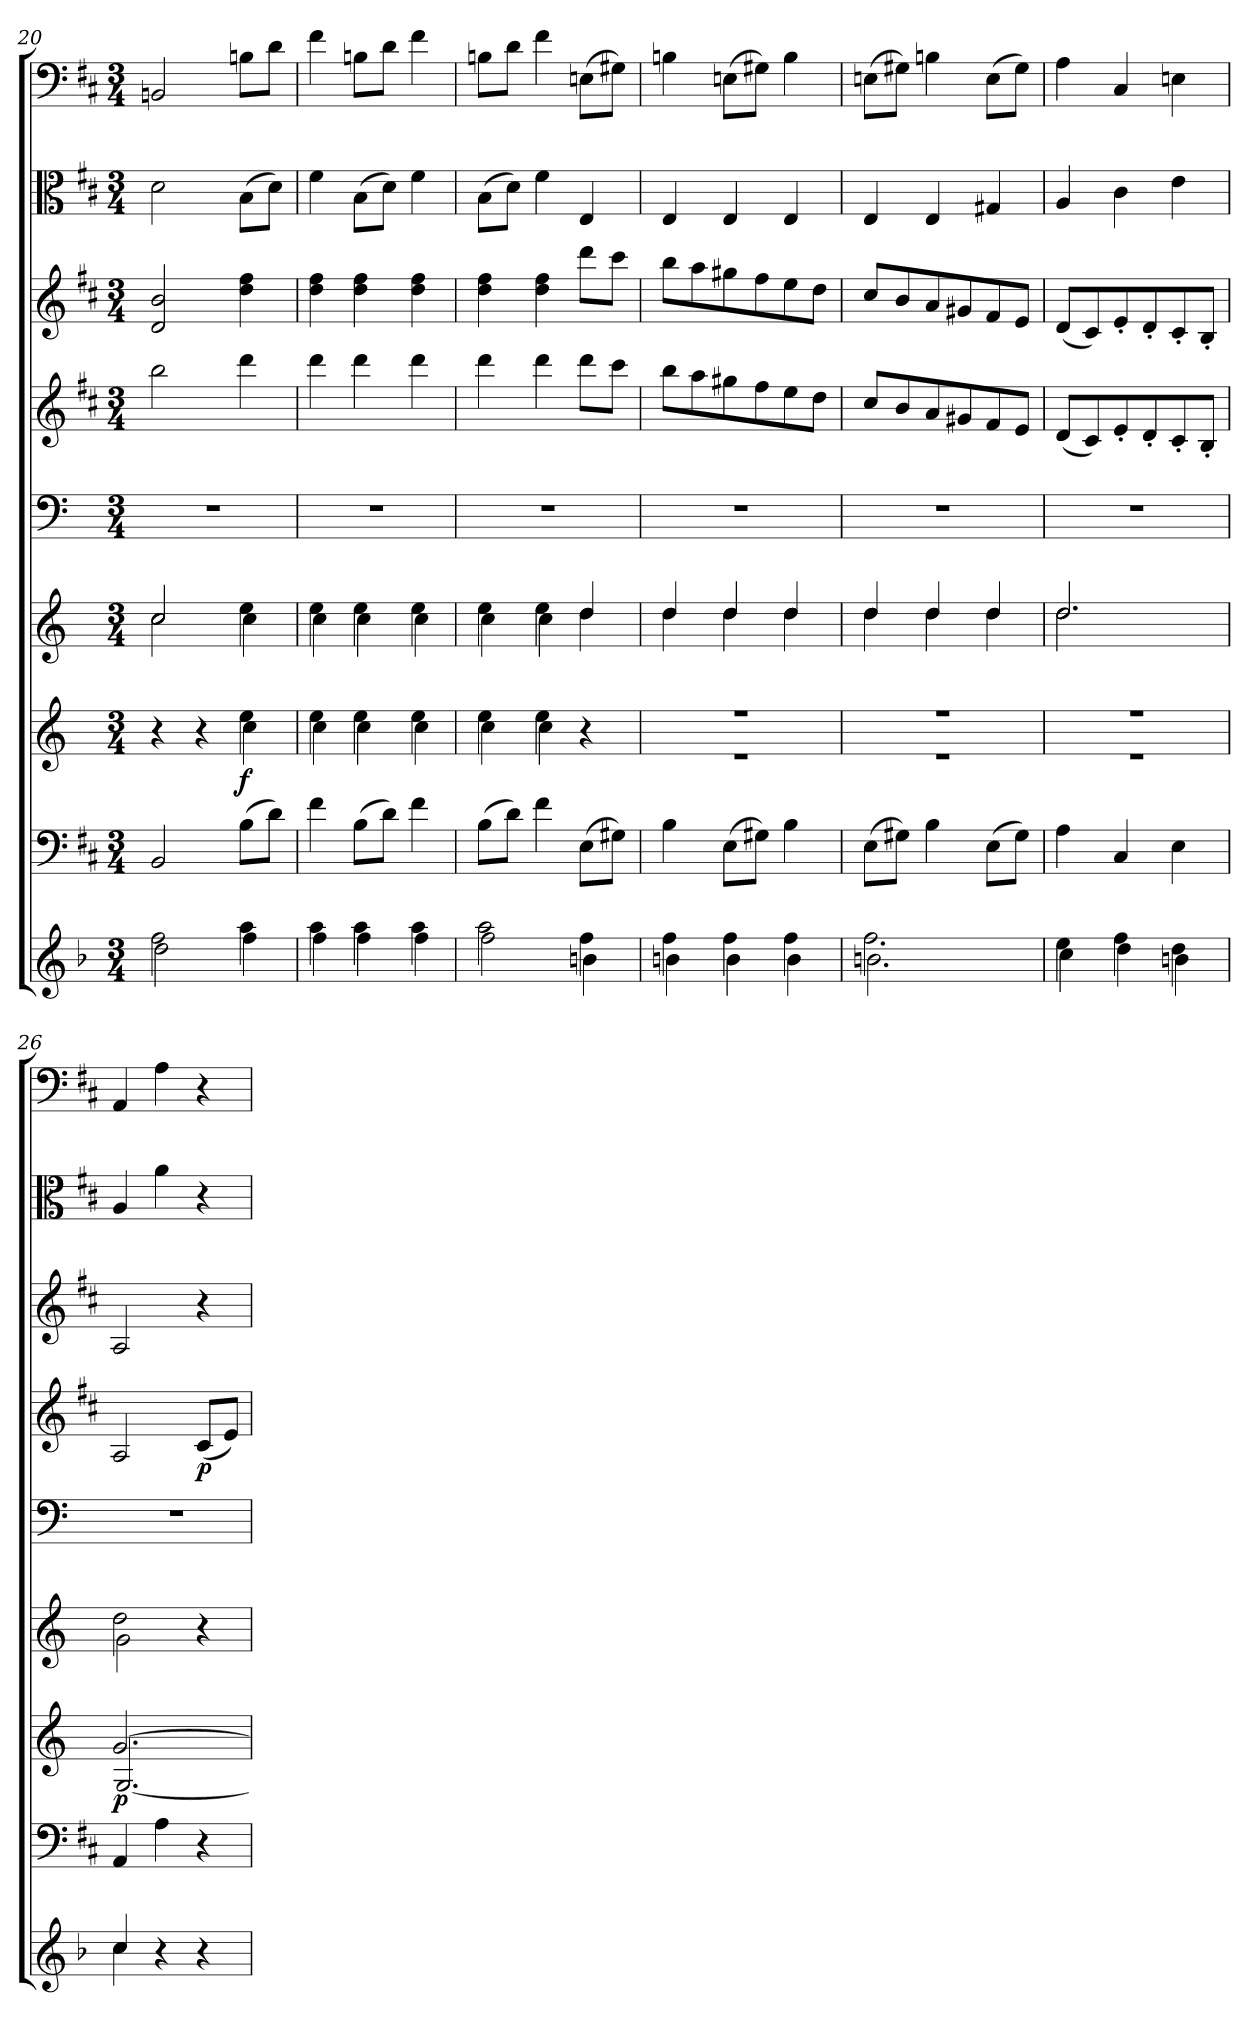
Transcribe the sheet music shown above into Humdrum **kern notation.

**kern	**kern	**kern	**dynam	**kern	**kern	**kern	**dynam	**kern	**kern	**kern
*part9	*part8	*part7	*part7	*part6	*part5	*part4	*part4	*part3	*part2	*part1
*staff9	*staff8	*staff7	*staff7	*staff6	*staff5	*staff4	*staff4	*staff3	*staff2	*staff1
*clefG2	*clefF4	*clefG2	*	*clefG2	*clefF4	*clefG2	*	*clefG2	*clefC3	*clefF4
*k[b-]	*k[f#c#]	*k[]	*	*k[]	*k[]	*k[f#c#]	*	*k[f#c#]	*k[f#c#]	*k[f#c#]
*M3/4	*M3/4	*M3/4	*	*M3/4	*M3/4	*M3/4	*	*M3/4	*M3/4	*M3/4
=20	=20	=20	=20	=20	=20	=20	=20	=20	=20	=20
*^	*	*^	*	*^	*	*	*	*	*	*
2ff\	2dd\	2BB/	4r	4ryy	.	2cc/	2cc\	2.r	2bb\	.	2d/ 2b/	2d\	2BBn/
.	.	.	4r	4ryy	.	.	.	.	.	.	.	.	.
4aa\	4ff\	(8B\L	4ee\	4cc\	f	4ee\	4cc\	.	4ddd\	.	4dd\ 4ff#\	(8B\L	8Bn\L
.	.	8d\J)	.	.	.	.	.	.	.	.	.	8d\J)	8d\J
=21	=21	=21	=21	=21	=21	=21	=21	=21	=21	=21	=21	=21	=21
4aa\	4ff\	4f#\	4ee\	4cc\	.	4ee\	4cc\	2.r	4ddd\	.	4dd\ 4ff#\	4f#\	4f#\
4aa\	4ff\	(8B\L	4ee\	4cc\	.	4ee\	4cc\	.	4ddd\	.	4dd\ 4ff#\	(8B\L	8Bn\L
.	.	8d\J)	.	.	.	.	.	.	.	.	.	8d\J)	8d\J
4aa\	4ff\	4f#\	4ee\	4cc\	.	4ee\	4cc\	.	4ddd\	.	4dd\ 4ff#\	4f#\	4f#\
=22	=22	=22	=22	=22	=22	=22	=22	=22	=22	=22	=22	=22	=22
2aa\	2ff\	(8B\L	4ee\	4cc\	.	4ee\	4cc\	2.r	4ddd\	.	4dd\ 4ff#\	(8B\L	8Bn\L
.	.	8d\J)	.	.	.	.	.	.	.	.	.	8d\J)	8d\J
.	.	4f#\	4ee\	4cc\	.	4ee\	4cc\	.	4ddd\	.	4dd\ 4ff#\	4f#\	4f#\
4ff\	4bn\	(8E\L	4r	4ryy	.	4dd/	4dd\	.	8ddd\L	.	8ddd\L	4E/	(8En\L
.	.	8G#X\J)	.	.	.	.	.	.	8ccc#\J	.	8ccc#\J	.	8G#X\J)
=23	=23	=23	=23	=23	=23	=23	=23	=23	=23	=23	=23	=23	=23
4ff\	4bn\	4B\	2.r	2.r	.	4dd/	4dd\	2.r	8bb\L	.	8bb\L	4E/	4Bn\
.	.	.	.	.	.	.	.	.	8aa\	.	8aa\	.	.
4ff\	4b\	(8E\L	.	.	.	4dd/	4dd\	.	8gg#X\	.	8gg#X\	4E/	(8En\L
.	.	8G#X\J)	.	.	.	.	.	.	8ff#\	.	8ff#\	.	8G#X\J)
4ff\	4b\	4B\	.	.	.	4dd/	4dd\	.	8ee\	.	8ee\	4E/	4B\
.	.	.	.	.	.	.	.	.	8dd\J	.	8dd\J	.	.
=24	=24	=24	=24	=24	=24	=24	=24	=24	=24	=24	=24	=24	=24
2.ff\	2.bn\	(8E\L	2.r	2.r	.	4dd/	4dd\	2.r	8cc#/L	.	8cc#/L	4E/	(8En\L
.	.	8G#X\J)	.	.	.	.	.	.	8b/	.	8b/	.	8G#X\J)
.	.	4B\	.	.	.	4dd/	4dd\	.	8a/	.	8a/	4E/	4Bn\
.	.	.	.	.	.	.	.	.	8g#X/	.	8g#X/	.	.
.	.	(8E\L	.	.	.	4dd/	4dd\	.	8f#/	.	8f#/	4G#X/	(8E\L
.	.	8G#\J)	.	.	.	.	.	.	8e/J	.	8e/J	.	8G#\J)
=25	=25	=25	=25	=25	=25	=25	=25	=25	=25	=25	=25	=25	=25
4ee\	4cc\	4A\	2.r	2.r	.	2.dd/	2.dd\	2.r	(8d/L	.	(8d/L	4A/	4A\
.	.	.	.	.	.	.	.	.	8c#/)	.	8c#/)	.	.
4ff\	4dd\	4C#/	.	.	.	.	.	.	8e'/	.	8e'/	4c#\	4C#/
.	.	.	.	.	.	.	.	.	8d'/	.	8d'/	.	.
4dd\	4bn\	4E\	.	.	.	.	.	.	8c#'/	.	8c#'/	4e\	4En\
.	.	.	.	.	.	.	.	.	8B'/J	.	8B'/J	.	.
=26	=26	=26	=26	=26	=26	=26	=26	=26	=26	=26	=26	=26	=26
4cc/	4cc\	4AA/	[2.g/	[2.G/	p	2dd\	2g\	2.r	2A/	.	2A/	4A/	4AA/
4r	4ryy	4A\	.	.	.	.	.	.	.	.	.	4a\	4A\
4r	4ryy	4r	.	.	.	4r	4ryy	.	(8c#/L	p	4r	4r	4r
.	.	.	.	.	.	.	.	.	8e/J)	.	.	.	.
*	*	*	*v	*v	*	*	*	*	*	*	*	*	*
*v	*v	*	*	*	*v	*v	*	*	*	*	*	*
=	=	=	=	=	=	=	=	=	=	=
*-	*-	*-	*-	*-	*-	*-	*-	*-	*-	*-
